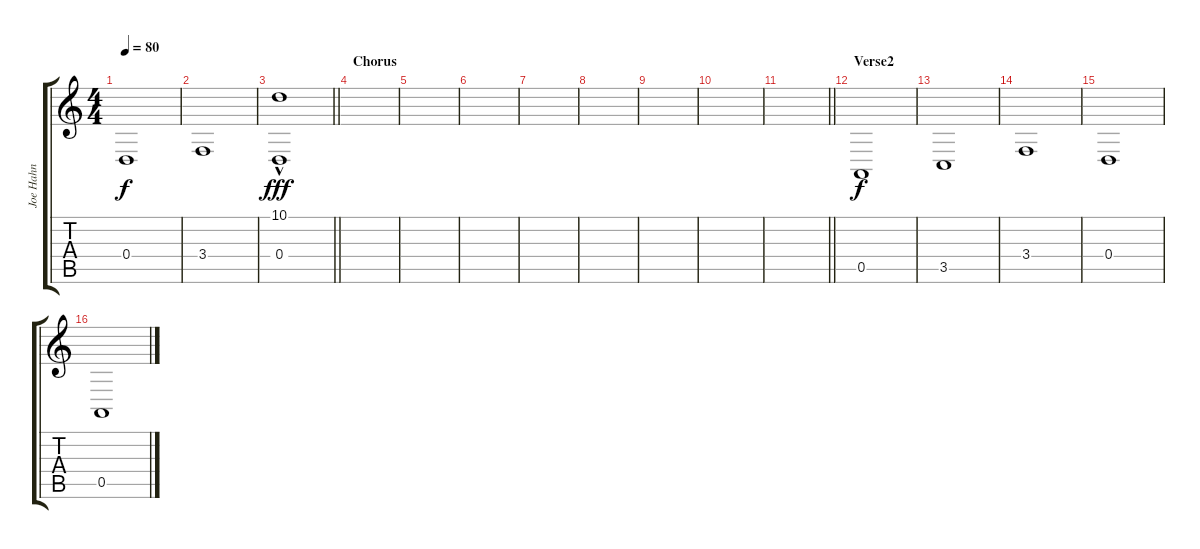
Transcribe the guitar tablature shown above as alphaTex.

\track ("Joe Hahn" "Joe Hahn") {instrument stringensemble1}
\staff {score tabs}
\tuning (E4 B3 G3 D3 A2 E2) {hide}
\ts (4 4)
\tempo 80
\clef g2
\ks c
0.4.1{dy f} |
3.4.1 |
\barLineRight lightlight
(10.1{hac} 0.4).1{dy fff} |
\section ("" "Chorus")
|
|
|
|
|
|
|
\barLineRight lightlight
|
\section ("" "Verse2")
0.5.1{dy f} |
3.5.1 |
3.4.1 |
0.4.1 |
0.5.1
